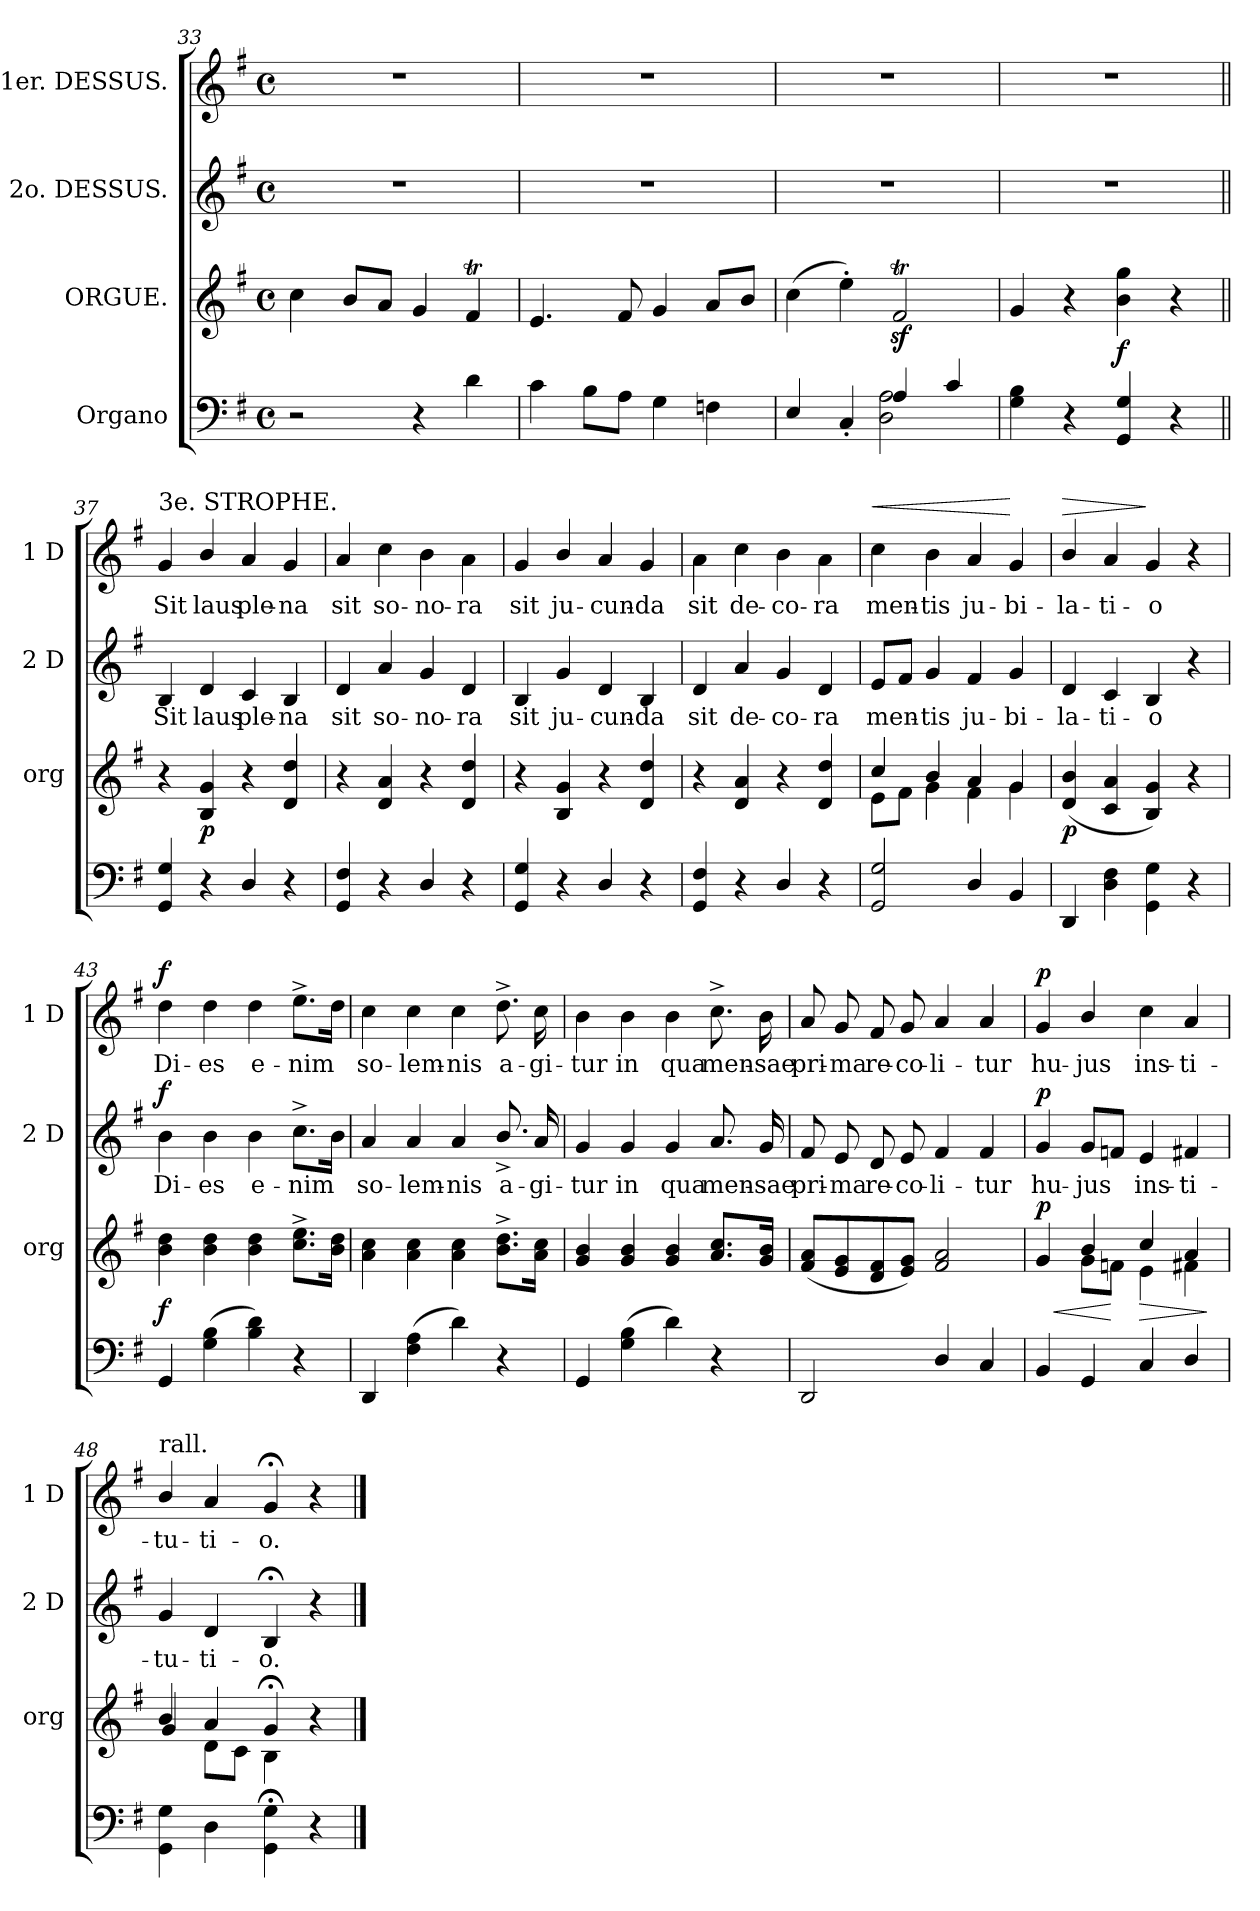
**kern	**kern	**dynam	**kern	**text	**dynam	**kern	**text	**dynam
*part4	*part3	*part3	*part2	*part2	*part2	*part1	*part1	*part1
*staff4	*staff3	*staff3	*staff2	*staff2	*staff2	*staff1	*staff1	*staff1
*I"Organo	*I"ORGUE.	*	*I"2o. DESSUS.	*	*	*I"1er. DESSUS.	*	*
*	*I'org	*	*I'2 D	*	*	*I'1 D	*	*
*clefF4	*clefG2	*	*clefG2	*	*	*clefG2	*	*
*k[f#]	*k[f#]	*	*k[f#]	*	*	*k[f#]	*	*
*G:	*G:	*	*G:	*	*	*G:	*	*
*M4/4	*M4/4	*	*M4/4	*	*	*M4/4	*	*
*met(c)	*met(c)	*	*met(c)	*	*	*met(c)	*	*
=33	=33	=33	=33	=33	=33	=33	=33	=33
2r	4cc\	.	1r	.	.	1r	.	.
.	8b/L	.	.	.	.	.	.	.
.	8a/J	.	.	.	.	.	.	.
4r	4g/	.	.	.	.	.	.	.
4d\	4f#t/	.	.	.	.	.	.	.
=34	=34	=34	=34	=34	=34	=34	=34	=34
4c\	4.e/	.	1r	.	.	1r	.	.
8B\L	.	.	.	.	.	.	.	.
8A\J	8f#/	.	.	.	.	.	.	.
4G\	4g/	.	.	.	.	.	.	.
4Fn\	8a/L	.	.	.	.	.	.	.
.	8b/J	.	.	.	.	.	.	.
=35	=35	=35	=35	=35	=35	=35	=35	=35
*^	*	*	*	*	*	*	*	*
4E/	2ryy	(4cc\	.	1r	.	.	1r	.	.
4C'/	.	4ee'\)	.	.	.	.	.	.	.
4A/	2D\ 2A\	2f#zt/	.	.	.	.	.	.	.
4c/	.	.	.	.	.	.	.	.	.
*v	*v	*	*	*	*	*	*	*	*
=36	=36	=36	=36	=36	=36	=36	=36	=36
4G\ 4B\	4g/	.	1r	.	.	1r	.	.
4r	4r	.	.	.	.	.	.	.
4GG/ 4G/	4b\ 4gg\	f	.	.	.	.	.	.
4r	4r	.	.	.	.	.	.	.
=37||	=37||	=37||	=37||	=37||	=37||	=37||	=37||	=37||
!	!	!	!	!	!	!LO:TX:a:t=3e. STROPHE.	!	!
4GG/ 4G/	4r	.	4B/	Sit	.	4g/	Sit	.
4r	4B/ 4g/	p	4d/	laus	.	4b/	laus	.
4D/	4r	.	4c/	ple-	.	4a/	ple-	.
4r	4d/ 4dd/	.	4B/	-na	.	4g/	-na	.
=38	=38	=38	=38	=38	=38	=38	=38	=38
4GG/ 4F#/	4r	.	4d/	sit	.	4a/	sit	.
4r	4d/ 4a/	.	4a/	so-	.	4cc\	so-	.
4D/	4r	.	4g/	-no-	.	4b\	-no-	.
4r	4d/ 4dd/	.	4d/	-ra	.	4a\	-ra	.
=39	=39	=39	=39	=39	=39	=39	=39	=39
4GG/ 4G/	4r	.	4B/	sit	.	4g/	sit	.
4r	4B/ 4g/	.	4g/	ju-	.	4b/	ju-	.
4D/	4r	.	4d/	-cun-	.	4a/	-cun-	.
4r	4d/ 4dd/	.	4B/	-da	.	4g/	-da	.
=40	=40	=40	=40	=40	=40	=40	=40	=40
4GG/ 4F#/	4r	.	4d/	sit	.	4a\	sit	.
4r	4d/ 4a/	.	4a/	de-	.	4cc\	de-	.
4D/	4r	.	4g/	-co-	.	4b\	-co-	.
4r	4d/ 4dd/	.	4d/	-ra	.	4a\	-ra	.
=41	=41	=41	=41	=41	=41	=41	=41	=41
*	*^	*	*	*	*	*	*	*
!	!	!	!	!	!	!	!	!	!LO:HP:a
2GG/ 2G/	4cc/	8e\L	.	8e/L	men-	.	4cc\	men-	<
.	.	8f#\J	.	8f#/J	.	.	.	.	.
.	4b/	4g\	.	4g/	-tis	.	4b\	-tis	.
4D/	4a/	4f#\	.	4f#/	ju-	.	4a/	ju-	.
4BB/	4g/	4g\	.	4g/	-bi-	.	4g/	-bi-	[
=42	=42	=42	=42	=42	=42	=42	=42	=42	=42
!	!	!	!	!	!	!	!	!	!LO:HP:a
*	*v	*v	*	*	*	*	*	*	*
4DD/	(4d/ 4b/	p	4d/	-la-	.	4b/	-la-	>
4D\ 4F#\	4c/ 4a/	.	4c/	-ti-	.	4a/	-ti-	.
4GG\ 4G\	4B/ 4g/)	.	4B/	-o	.	4g/	-o	]
4r	4r	.	4r	.	.	4r	.	.
=43	=43	=43	=43	=43	=43	=43	=43	=43
!	!	!	!	!	!LO:DY:a	!	!	!LO:DY:a
4GG/	4b\ 4dd\	f	4b\	Di-	f	4dd\	Di-	f
(4G\ 4B\	4b\ 4dd\	.	4b\	-es	.	4dd\	-es	.
4B\ 4d\)	4b\ 4dd\	.	4b\	e-	.	4dd\	e-	.
4r	8.cc^\ 8.ee^\L	.	8.cc^\L	-nim	.	8.ee^\L	-nim	.
.	16b\ 16dd\Jk	.	16b\Jk	.	.	16dd\Jk	.	.
=44	=44	=44	=44	=44	=44	=44	=44	=44
4DD/	4a\ 4cc\	.	4a/	so-	.	4cc\	so-	.
(4F#\ 4A\	4a\ 4cc\	.	4a/	-lem-	.	4cc\	-lem-	.
4d\)	4a\ 4cc\	.	4a/	-nis	.	4cc\	-nis	.
4r	8.b^\ 8.dd^\L	.	8.b^/	a-	.	8.dd^\	a-	.
.	16a\ 16cc\Jk	.	16a/	-gi-	.	16cc\	-gi-	.
=45	=45	=45	=45	=45	=45	=45	=45	=45
4GG/	4g/ 4b/	.	4g/	-tur	.	4b\	-tur	.
(4G\ 4B\	4g/ 4b/	.	4g/	in	.	4b\	in	.
4d\)	4g/ 4b/	.	4g/	qua	.	4b\	qua	.
4r	8.a/ 8.cc/L	.	8.a/	men-	.	8.cc^\	men-	.
.	16g/ 16b/Jk	.	16g/	-sae	.	16b\	-sae	.
=46	=46	=46	=46	=46	=46	=46	=46	=46
2DD/	(8f#/ 8a/L	.	8f#/	pri-	.	8a/	pri-	.
.	8e/ 8g/	.	8e/	-ma	.	8g/	-ma	.
.	8d/ 8f#/	.	8d/	re-	.	8f#/	re-	.
.	8e/ 8g/J)	.	8e/	-co-	.	8g/	-co-	.
4D/	2f#/ 2a/	.	4f#/	-li-	.	4a/	-li-	.
4C/	.	.	4f#/	-tur	.	4a/	-tur	.
=47	=47	=47	=47	=47	=47	=47	=47	=47
*	*^	*	*	*	*	*	*	*
!	!	!	!LO:HP:b	!	!	!	!	!	!
!	!	!	!LO:DY:n=1:a	!	!	!LO:DY:a	!	!	!LO:DY:a
4BB/	4g/	4ryy	< p	4g/	hu-	p	4g/	hu-	p
4GG/	4b/	8g\L	.	8g/L	-jus	.	4b/	-jus	.
.	.	8fn\J	[	8fn/J	.	.	.	.	.
!	!	!	!LO:HP:b	!	!	!	!	!	!
4C/	4cc/	4e\	>	4e/	ins-	.	4cc\	ins-	.
4D/	4a/	4f#X\	.	4f#X/	-ti-	.	4a/	-ti-	.
*	*v	*v	*	*	*	*	*	*	*
.	.	]	.	.	.	.	.	.
=48	=48	=48	=48	=48	=48	=48	=48	=48
*	*^	*	*	*	*	*	*	*
!	!	!	!	!	!	!	!LO:TX:a:t=rall.	!	!
4GG\ 4G\	4b/	4g/	.	4g/	-tu-	.	4b/	-tu-	.
4D\	4a/	8d\L	.	4d/	-ti-	.	4a/	-ti-	.
.	.	8c\J	.	.	.	.	.	.	.
4GG;\ 4G;\	4g;</	4B\	.	4B;</	-o.	.	4g;</	-o.	.
4r	4r	4ryy	.	4r	.	.	4r	.	.
*	*v	*v	*	*	*	*	*	*	*
==	==	==	==	==	==	==	==	==
*-	*-	*-	*-	*-	*-	*-	*-	*-
